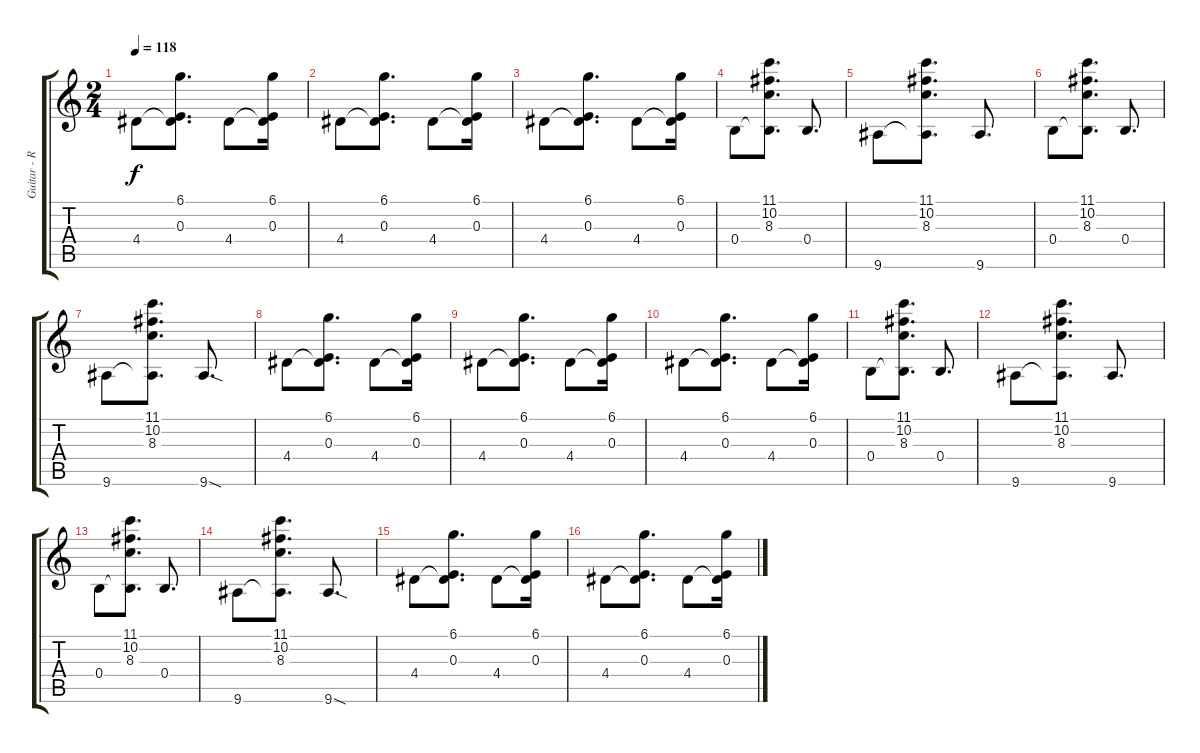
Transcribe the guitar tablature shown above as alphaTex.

\track ("Guitar - R" "Guitar - R") {instrument overdrivenguitar}
\staff {score tabs}
\tuning (Db4 Ab3 E3 B2 Gb2 Db2) {hide}
\ts (2 4)
\tempo 118
\clef g2
\ks c
4.4.8{dy f} (6.1 0.3 4.4{t}).8{d} 4.4.8 (6.1 0.3 4.4{t}).16 |
4.4.8 (6.1 0.3 4.4{t}).8{d} 4.4.8 (6.1 0.3 4.4{t}).16 |
4.4.8 (6.1 0.3 4.4{t}).8{d} 4.4.8 (6.1 0.3 4.4{t}).16 |
0.4.8 (11.1 10.2 8.3 0.4{t}).8{d} 0.4.8{d} |
9.6.8 (11.1 10.2 8.3 9.6{t}).8{d} 9.6.8{d} |
0.4.8 (11.1 10.2 8.3 0.4{t}).8{d} 0.4.8{d} |
9.6.8 (11.1 10.2 8.3 9.6{t}).8{d} 9.6{sod}.8{d} |
4.4.8 (6.1 0.3 4.4{t}).8{d} 4.4.8 (6.1 0.3 4.4{t}).16 |
4.4.8 (6.1 0.3 4.4{t}).8{d} 4.4.8 (6.1 0.3 4.4{t}).16 |
4.4.8 (6.1 0.3 4.4{t}).8{d} 4.4.8 (6.1 0.3 4.4{t}).16 |
0.4.8 (11.1 10.2 8.3 0.4{t}).8{d} 0.4.8{d} |
9.6.8 (11.1 10.2 8.3 9.6{t}).8{d} 9.6.8{d} |
0.4.8 (11.1 10.2 8.3 0.4{t}).8{d} 0.4.8{d} |
9.6.8 (11.1 10.2 8.3 9.6{t}).8{d} 9.6{sod}.8{d} |
4.4.8 (6.1 0.3 4.4{t}).8{d} 4.4.8 (6.1 0.3 4.4{t}).16 |
4.4.8 (6.1 0.3 4.4{t}).8{d} 4.4.8 (6.1 0.3 4.4{t}).16
